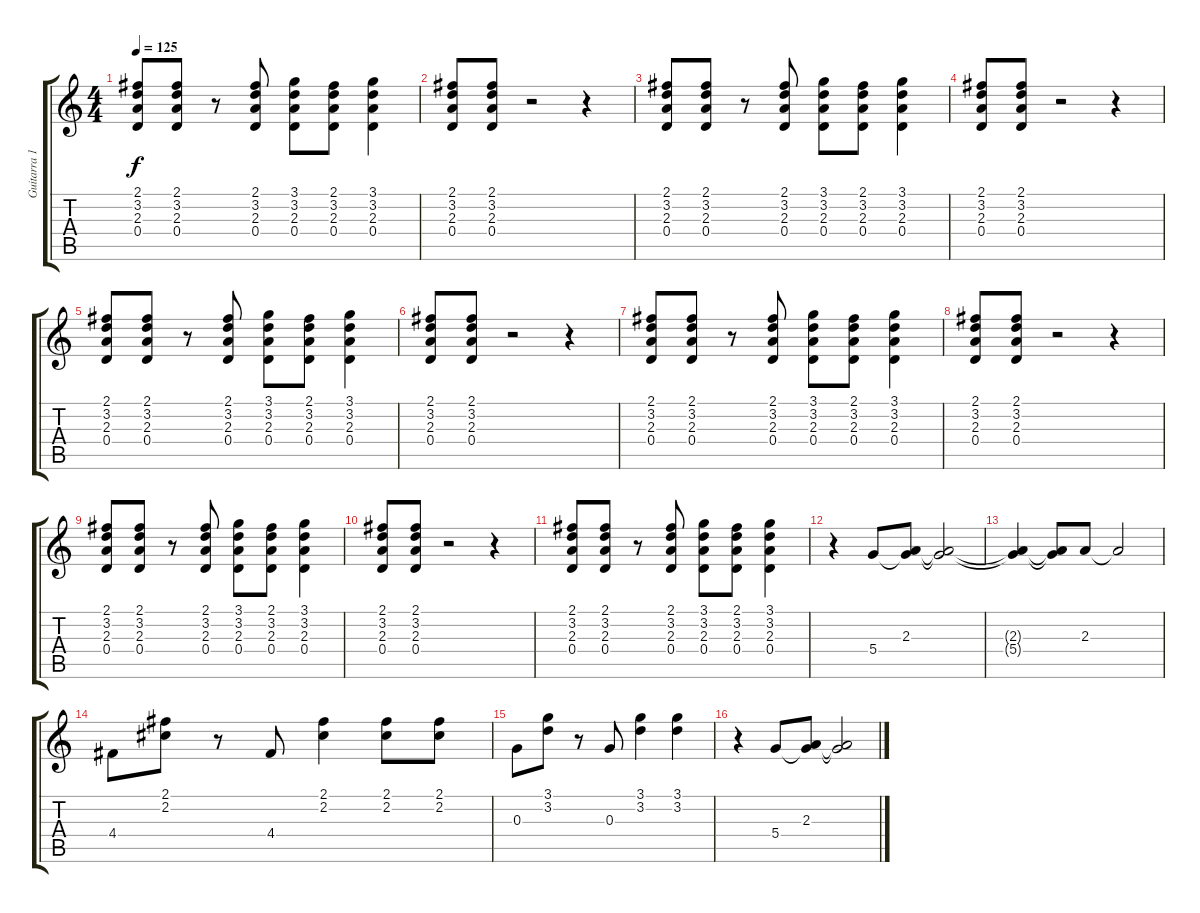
\track ("Guitarra 1" "Guitarra 1") {instrument overdrivenguitar}
\staff {score tabs}
\tuning (E4 B3 G3 D3 A2 E2) {hide}
\ts (4 4)
\tempo 125
\clef g2
\ks c
(2.1 3.2 2.3 0.4).8{dy f} (2.1 3.2 2.3 0.4).8 r.8 (2.1 3.2 2.3 0.4).8 (3.1 3.2 2.3 0.4).8 (2.1 3.2 2.3 0.4).8 (3.1 3.2 2.3 0.4).4 |
(2.1 3.2 2.3 0.4).8 (2.1 3.2 2.3 0.4).8 r.2 r.4 |
(2.1 3.2 2.3 0.4).8 (2.1 3.2 2.3 0.4).8 r.8 (2.1 3.2 2.3 0.4).8 (3.1 3.2 2.3 0.4).8 (2.1 3.2 2.3 0.4).8 (3.1 3.2 2.3 0.4).4 |
(2.1 3.2 2.3 0.4).8 (2.1 3.2 2.3 0.4).8 r.2 r.4 |
(2.1 3.2 2.3 0.4).8 (2.1 3.2 2.3 0.4).8 r.8 (2.1 3.2 2.3 0.4).8 (3.1 3.2 2.3 0.4).8 (2.1 3.2 2.3 0.4).8 (3.1 3.2 2.3 0.4).4 |
(2.1 3.2 2.3 0.4).8 (2.1 3.2 2.3 0.4).8 r.2 r.4 |
(2.1 3.2 2.3 0.4).8 (2.1 3.2 2.3 0.4).8 r.8 (2.1 3.2 2.3 0.4).8 (3.1 3.2 2.3 0.4).8 (2.1 3.2 2.3 0.4).8 (3.1 3.2 2.3 0.4).4 |
(2.1 3.2 2.3 0.4).8 (2.1 3.2 2.3 0.4).8 r.2 r.4 |
(2.1 3.2 2.3 0.4).8 (2.1 3.2 2.3 0.4).8 r.8 (2.1 3.2 2.3 0.4).8 (3.1 3.2 2.3 0.4).8 (2.1 3.2 2.3 0.4).8 (3.1 3.2 2.3 0.4).4 |
(2.1 3.2 2.3 0.4).8 (2.1 3.2 2.3 0.4).8 r.2 r.4 |
(2.1 3.2 2.3 0.4).8 (2.1 3.2 2.3 0.4).8 r.8 (2.1 3.2 2.3 0.4).8 (3.1 3.2 2.3 0.4).8 (2.1 3.2 2.3 0.4).8 (3.1 3.2 2.3 0.4).4 |
r.4 5.4.8 (2.3 5.4{t}).8 (2.3{t} 5.4{t}).2 |
(2.3{t} 5.4{t}).4 (2.3{t} 5.4{t}).8 2.3.8 2.3{t}.2 |
4.4.8 (2.1 2.2).8 r.8 4.4.8 (2.1 2.2).4 (2.1 2.2).8 (2.1 2.2).8 |
0.3.8 (3.1 3.2).8 r.8 0.3.8 (3.1 3.2).4 (3.1 3.2).4 |
r.4 5.4.8 (2.3 5.4{t}).8 (2.3{t} 5.4{t}).2
